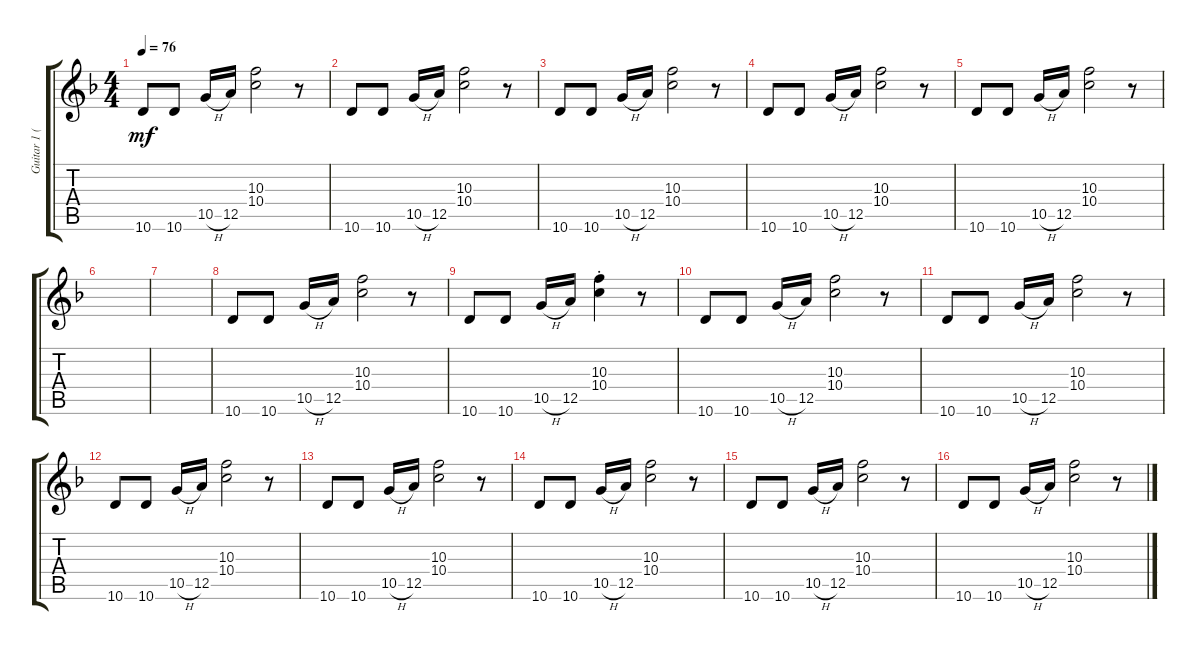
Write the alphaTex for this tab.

\track ("Guitar 1 (dist.)" "Guitar 1 (") {instrument distortionguitar}
\staff {score tabs}
\tuning (E4 B3 G3 D3 A2 E2) {hide}
\ts (4 4)
\tempo 76
\clef g2
\ks f
10.6.8{dy mf} 10.6.8 10.5{h}.16 12.5.16 (10.3 10.4).2 r.8 |
10.6.8 10.6.8 10.5{h}.16 12.5.16 (10.3 10.4).2 r.8 |
10.6.8 10.6.8 10.5{h}.16 12.5.16 (10.3 10.4).2 r.8 |
10.6.8 10.6.8 10.5{h}.16 12.5.16 (10.3 10.4).2 r.8 |
10.6.8 10.6.8 10.5{h}.16 12.5.16 (10.3 10.4).2 r.8 |
|
|
10.6.8 10.6.8 10.5{h}.16 12.5.16 (10.3 10.4).2 r.8 |
10.6.8 10.6.8 10.5{h}.16 12.5.16 (10.3 10.4{st}).4 r.8 |
10.6.8 10.6.8 10.5{h}.16 12.5.16 (10.3 10.4).2 r.8 |
10.6.8 10.6.8 10.5{h}.16 12.5.16 (10.3 10.4).2 r.8 |
10.6.8 10.6.8 10.5{h}.16 12.5.16 (10.3 10.4).2 r.8 |
10.6.8 10.6.8 10.5{h}.16 12.5.16 (10.3 10.4).2 r.8 |
10.6.8 10.6.8 10.5{h}.16 12.5.16 (10.3 10.4).2 r.8 |
10.6.8 10.6.8 10.5{h}.16 12.5.16 (10.3 10.4).2 r.8 |
10.6.8 10.6.8 10.5{h}.16 12.5.16 (10.3 10.4).2 r.8
